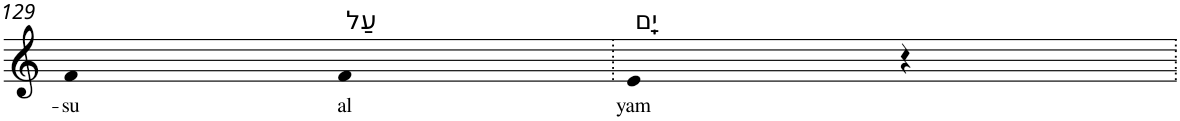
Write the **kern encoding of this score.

**kern	**text
*part1	*part1
*staff1	*staff1
*I"Piano	*
*I'Pno	*
!!LO:PB:g=z
*clefG2	*
*k[]	*
=129	=129
!	!LO:LY:b
4f	-su
!LO:TX:a:t=עַל	!
!	!LO:LY:b
4f	al
=130.	=130.
!LO:TX:a:t=יָֽם	!
!	!LO:LY:b
4e	yam
4r	.
=.	=.
*-	*-
